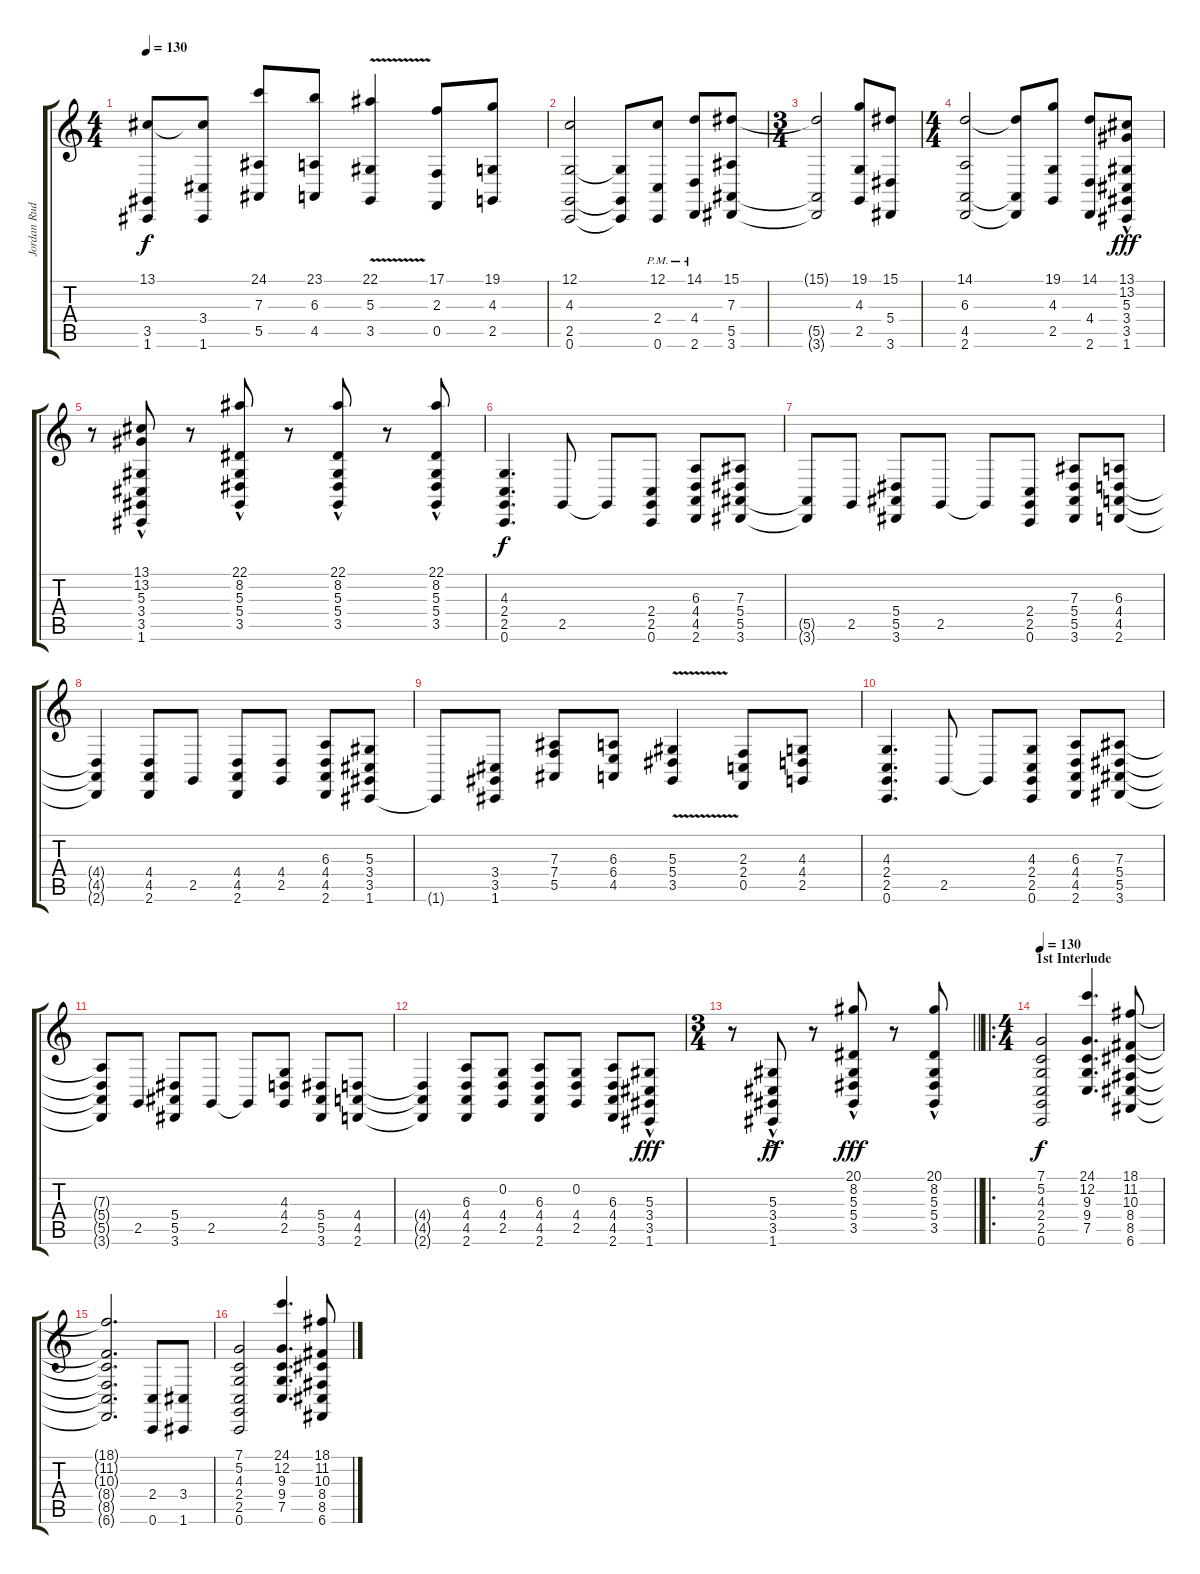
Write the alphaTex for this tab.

\track ("Jordan Rudess" "Jordan Rud") {instrument lead2sawtooth}
\staff {score tabs}
\tuning (C4 G3 Eb3 Bb2 F2 C2) {hide}
\ts (4 4)
\tempo 130
\clef g2
\ks c
(13.1{t} 3.5{t} 1.6{t}).8{dy f} (13.1{t} 3.4 1.6).8 (24.1 7.3 5.5).8 (23.1 6.3 4.5).8 (22.1 5.3 3.5{v}).4 (17.1 2.3 0.5).8 (19.1 4.3 2.5).8 |
(12.1 4.3 2.5 0.6).2 (4.3{t} 2.5{t} 0.6{t}).8 (12.1 2.4 0.6{pm}).8 (14.1 4.4 2.6{pm}).8 (15.1 7.3 5.5 3.6).8 |
\ts (3 4)
(15.1{t} 5.5{t} 3.6{t}).2 (19.1 4.3 2.5).8 (15.1 5.4 3.6).8 |
\ts (4 4)
(14.1 6.3 4.5 2.6).2 (14.1{t} 4.5{t} 2.6{t}).8 (19.1 4.3 2.5).8 (14.1 4.4 2.6).8 (13.1{hac} 13.2{hac} 5.3{hac} 3.4{hac} 3.5{hac} 1.6{hac}).8{dy fff} |
r.8 (13.1{hac} 13.2{hac} 5.3{hac} 3.4{hac} 3.5{hac} 1.6{hac}).8 r.8 (22.1{hac} 8.2{hac} 5.3{hac} 5.4{hac} 3.5{hac}).8 r.8 (22.1{hac} 8.2{hac} 5.3{hac} 5.4{hac} 3.5{hac}).8 r.8 (22.1{hac} 8.2{hac} 5.3{hac} 5.4{hac} 3.5{hac}).8 |
(4.3 2.4 2.5 0.6).4{d dy f} 2.5.8 2.5{t}.8 (2.4 2.5 0.6).8 (6.3 4.4 4.5 2.6).8 (7.3 5.4 5.5 3.6).8 |
(5.5{t} 3.6{t}).8 2.5.8 (5.4 5.5 3.6).8 2.5.8 2.5{t}.8 (2.4 2.5 0.6).8 (7.3 5.4 5.5 3.6).8 (6.3 4.4 4.5 2.6).8 |
(4.4{t} 4.5{t} 2.6{t}).4 (4.4 4.5 2.6).8 2.5.8 (4.4 4.5 2.6).8 (4.4 2.5).8 (6.3 4.4 4.5 2.6).8 (5.3 3.4 3.5 1.6).8 |
1.6{t}.8 (3.4 3.5 1.6).8 (7.3 7.4 5.5).8 (6.3 6.4 4.5).8 (5.3 5.4 3.5{v}).4 (2.3 2.4 0.5).8 (4.3 4.4 2.5).8 |
(4.3 2.4 2.5 0.6).4{d} 2.5.8 2.5{t}.8 (4.3 2.4 2.5 0.6).8 (6.3 4.4 4.5 2.6).8 (7.3 5.4 5.5 3.6).8 |
(7.3{t} 5.4{t} 5.5{t} 3.6{t}).8 2.5.8 (5.4 5.5 3.6).8 2.5.8 2.5{t}.8 (4.3 4.4 2.5).8 (5.4 5.5 3.6).8 (4.4 4.5 2.6).8 |
(4.4{t} 4.5{t} 2.6{t}).4 (6.3 4.4 4.5 2.6).8 (0.2 4.4 2.5).8 (6.3 4.4 4.5 2.6).8 (0.2 4.4 2.5).8 (6.3 4.4 4.5 2.6).8 (5.3{hac} 3.4{hac} 3.5{hac} 1.6{hac}).8{dy fff} |
\ts (3 4)
\barLineRight lightlight
r.8 (5.3{hac} 3.4{hac} 3.5{hac} 1.6{ac}).8{dy ff} r.8 (20.1 8.2{hac} 5.3{hac} 5.4{hac} 3.5{hac}).8{dy fff} r.8 (20.1 8.2{hac} 5.3{hac} 5.4{hac} 3.5{hac}).8 |
\ro
\ts (4 4)
\section ("" "1st Interlude")
\tempo 130
(7.1 5.2 4.3 2.4 2.5 0.6).2{dy f} (24.1 12.2 9.3 9.4 7.5).4{d} (18.1 11.2 10.3 8.4 8.5 6.6).8 |
(18.1{t} 11.2{t} 10.3{t} 8.4{t} 8.5{t} 6.6{t}).2{d} (2.4 0.6).8 (3.4 1.6).8 |
(7.1 5.2 4.3 2.4 2.5 0.6).2 (24.1 12.2 9.3 9.4 7.5).4{d} (18.1 11.2 10.3 8.4 8.5 6.6).8
